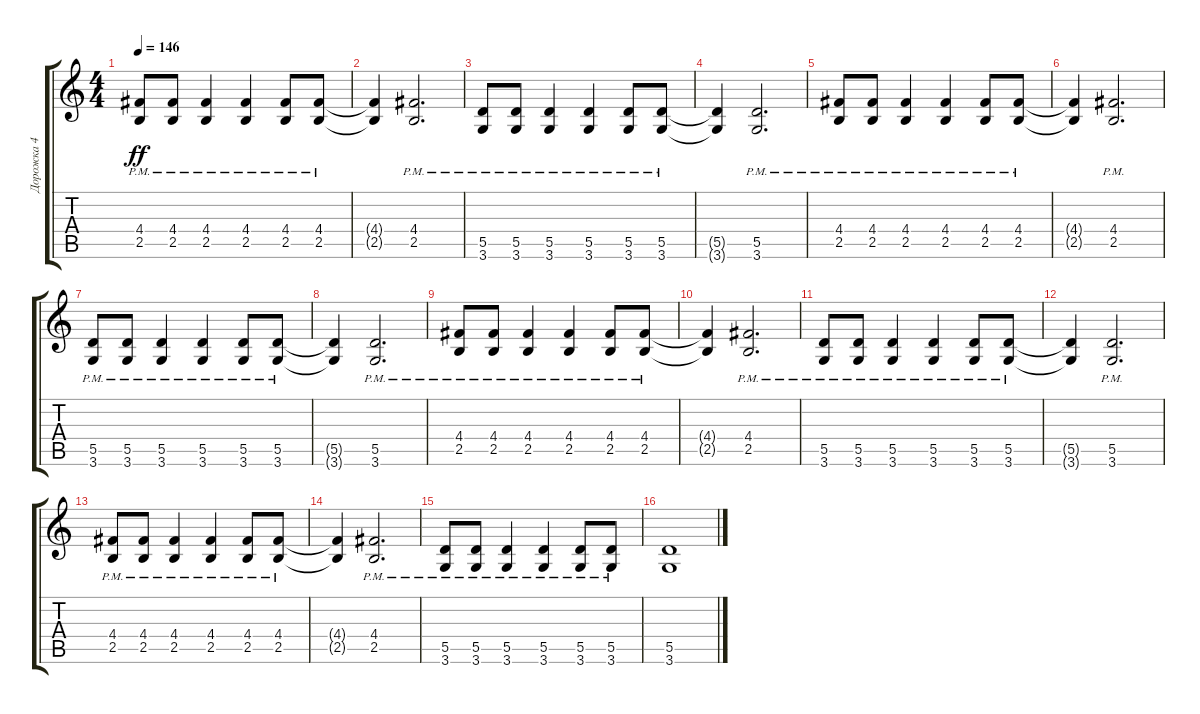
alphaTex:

\track ("Дорожка 4" "Дорожка 4") {instrument distortionguitar}
\staff {score tabs}
\tuning (E4 B3 G3 D3 A2 E2) {hide}
\ts (4 4)
\tempo 146
\clef g2
\ks c
(4.4{pm} 2.5{pm}).8{dy ff} (4.4{pm} 2.5{pm}).8 (4.4{pm} 2.5{pm}).4 (4.4{pm} 2.5{pm}).4 (4.4{pm} 2.5{pm}).8 (4.4{pm} 2.5{pm}).8 |
(4.4{t} 2.5{t}).4 (4.4{pm} 2.5{pm}).2{d} |
(5.5{pm} 3.6).8 (5.5{pm} 3.6).8 (5.5{pm} 3.6).4 (5.5{pm} 3.6).4 (5.5{pm} 3.6).8 (5.5{pm} 3.6).8 |
(5.5{t} 3.6{t}).4 (5.5{pm} 3.6).2{d} |
(4.4{pm} 2.5{pm}).8 (4.4{pm} 2.5{pm}).8 (4.4{pm} 2.5{pm}).4 (4.4{pm} 2.5{pm}).4 (4.4{pm} 2.5{pm}).8 (4.4{pm} 2.5{pm}).8 |
(4.4{t} 2.5{t}).4 (4.4{pm} 2.5{pm}).2{d} |
(5.5{pm} 3.6).8 (5.5{pm} 3.6).8 (5.5{pm} 3.6).4 (5.5{pm} 3.6).4 (5.5{pm} 3.6).8 (5.5{pm} 3.6).8 |
(5.5{t} 3.6{t}).4 (5.5{pm} 3.6).2{d} |
(4.4{pm} 2.5{pm}).8 (4.4{pm} 2.5{pm}).8 (4.4{pm} 2.5{pm}).4 (4.4{pm} 2.5{pm}).4 (4.4{pm} 2.5{pm}).8 (4.4{pm} 2.5{pm}).8 |
(4.4{t} 2.5{t}).4 (4.4{pm} 2.5{pm}).2{d} |
(5.5{pm} 3.6).8 (5.5{pm} 3.6).8 (5.5{pm} 3.6).4 (5.5{pm} 3.6).4 (5.5{pm} 3.6).8 (5.5{pm} 3.6).8 |
(5.5{t} 3.6{t}).4 (5.5{pm} 3.6).2{d} |
(4.4{pm} 2.5{pm}).8 (4.4{pm} 2.5{pm}).8 (4.4{pm} 2.5{pm}).4 (4.4{pm} 2.5{pm}).4 (4.4{pm} 2.5{pm}).8 (4.4{pm} 2.5{pm}).8 |
(4.4{t} 2.5{t}).4 (4.4{pm} 2.5{pm}).2{d} |
(5.5{pm} 3.6).8 (5.5{pm} 3.6).8 (5.5{pm} 3.6).4 (5.5{pm} 3.6).4 (5.5{pm} 3.6).8 (5.5{pm} 3.6).8 |
(5.5 3.6).1
